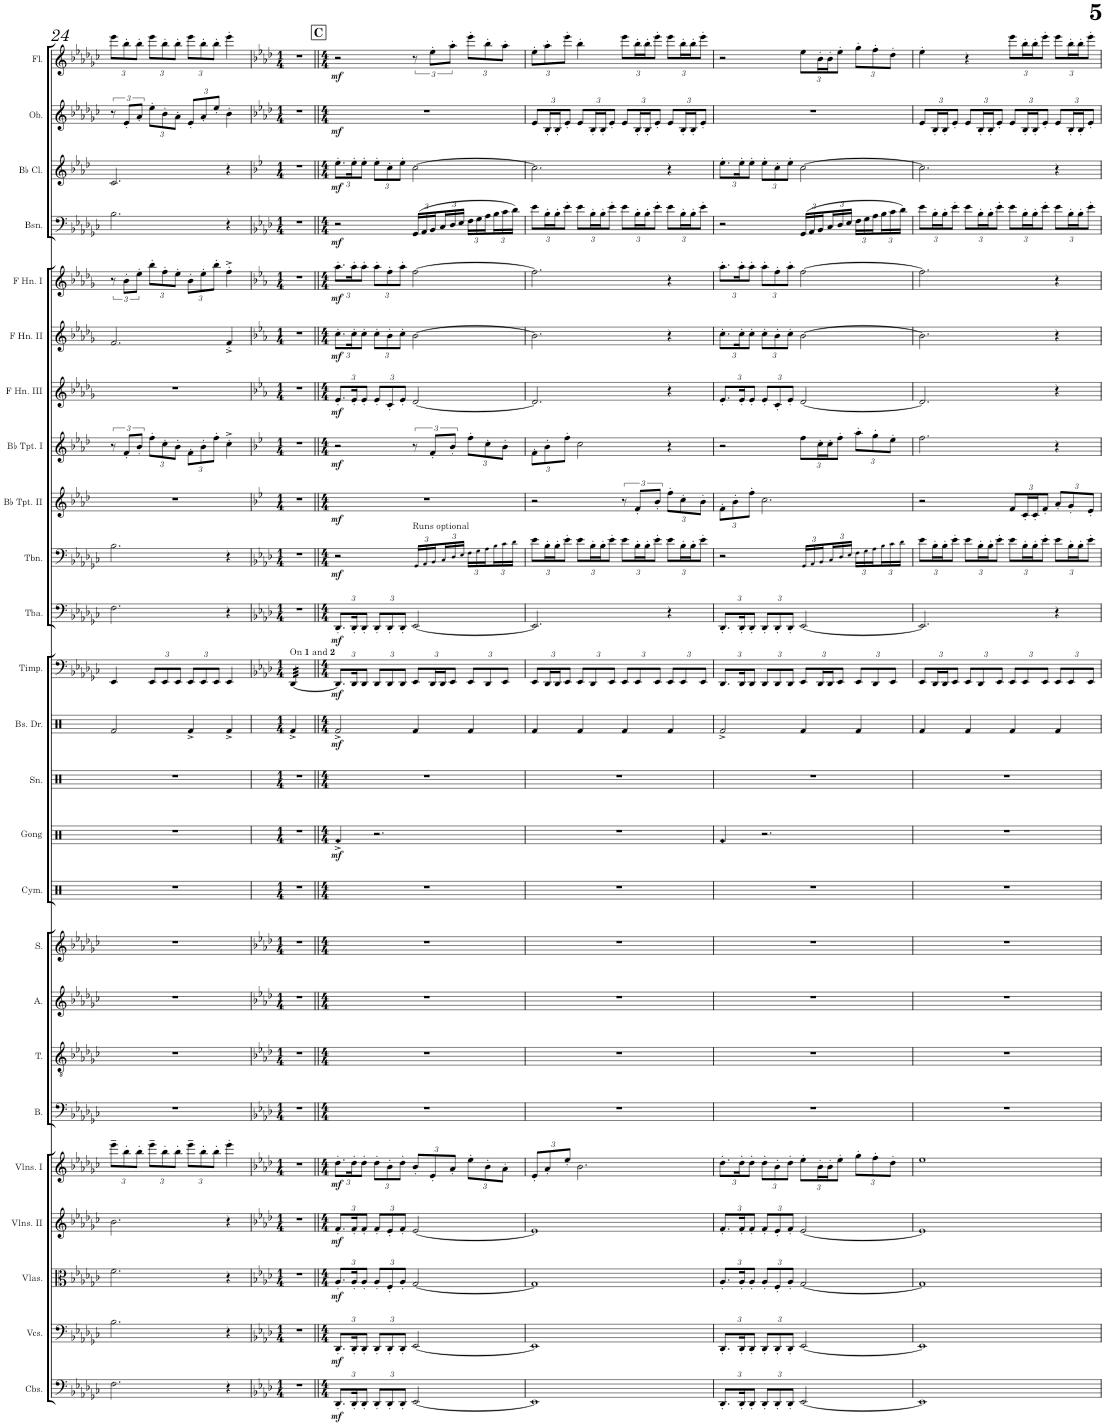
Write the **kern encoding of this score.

**kern	**dynam	**kern	**dynam	**kern	**dynam	**kern	**dynam	**kern	**dynam	**kern	**kern	**kern	**kern	**kern	**kern	**dynam	**kern	**kern	**dynam	**kern	**dynam	**kern	**dynam	**kern	**dynam	**kern	**dynam	**kern	**dynam	**kern	**dynam	**kern	**dynam	**kern	**dynam	**kern	**dynam	**kern	**dynam	**kern	**dynam	**kern	**dynam
*part25	*part25	*part24	*part24	*part23	*part23	*part22	*part22	*part21	*part21	*part20	*part19	*part18	*part17	*part16	*part15	*part15	*part14	*part13	*part13	*part12	*part12	*part11	*part11	*part10	*part10	*part9	*part9	*part8	*part8	*part7	*part7	*part6	*part6	*part5	*part5	*part4	*part4	*part3	*part3	*part2	*part2	*part1	*part1
*staff25	*staff25	*staff24	*staff24	*staff23	*staff23	*staff22	*staff22	*staff21	*staff21	*staff20	*staff19	*staff18	*staff17	*staff16	*staff15	*staff15	*staff14	*staff13	*staff13	*staff12	*staff12	*staff11	*staff11	*staff10	*staff10	*staff9	*staff9	*staff8	*staff8	*staff7	*staff7	*staff6	*staff6	*staff5	*staff5	*staff4	*staff4	*staff3	*staff3	*staff2	*staff2	*staff1	*staff1
*I"Contrabasses	*	*I"Violoncellos	*	*I"Violas	*	*I"Violins II	*	*I"Violins I	*	*I"Bass	*I"Tenor	*I"Alto	*I"Soprano	*I"Cymbals	*I"Gong	*	*I"Snare Drum	*I"Bass Drum	*	*I"Timpani	*	*I"Tuba	*	*I"Trombone	*	*I"Bb Trumpet II	*	*I"Bb Trumpet I	*	*I"F Horn III	*	*I"F Horn II	*	*I"F Horn I	*	*I"Bassoon	*	*I"Bb Clarinet	*	*I"Oboe	*	*I"Flute	*
*I'Cbs.	*	*I'Vcs.	*	*I'Vlas.	*	*I'Vlns. II	*	*I'Vlns. I	*	*I'B.	*I'T.	*I'A.	*I'S.	*I'Cym.	*I'Gong	*	*I'Sn.	*I'Bs. Dr.	*	*I'Timp.	*	*I'Tba.	*	*I'Tbn.	*	*I'Bb Tpt. II	*	*I'Bb Tpt. I	*	*I'F Hn. III	*	*I'F Hn. II	*	*I'F Hn. I	*	*I'Bsn.	*	*I'Bb Cl.	*	*I'Ob.	*	*I'Fl.	*
!!LO:PB:g=z
*clefF4	*	*clefF4	*	*clefC3	*	*clefG2	*	*clefG2	*	*clefF4	*clefGv2	*clefG2	*clefG2	*clefX	*clefX	*	*clefX	*clefX	*	*clefF4	*	*clefF4	*	*clefF4	*	*clefG2	*	*clefG2	*	*clefG2	*	*clefG2	*	*clefG2	*	*clefF4	*	*clefG2	*	*clefG2	*	*clefG2	*
*Trd7c12	*	*	*	*	*	*	*	*	*	*	*	*	*	*	*	*	*	*	*	*	*	*Trd7c12	*	*	*	*Trd1c2	*	*Trd1c2	*	*Trd4c7	*	*Trd4c7	*	*Trd4c7	*	*	*	*Trd1c2	*	*	*	*	*
*k[b-e-a-d-g-c-]	*	*k[b-e-a-d-g-c-]	*	*k[b-e-a-d-g-c-]	*	*k[b-e-a-d-g-c-]	*	*k[b-e-a-d-g-c-]	*	*k[b-e-a-d-g-c-]	*k[b-e-a-d-g-c-]	*k[b-e-a-d-g-c-]	*k[b-e-a-d-g-c-]	*k[]	*k[]	*	*k[]	*k[]	*	*k[b-e-a-d-g-c-]	*	*k[b-e-a-d-g-c-]	*	*k[b-e-a-d-g-c-]	*	*k[b-e-a-d-]	*	*k[b-e-a-d-]	*	*k[b-e-a-d-g-]	*	*k[b-e-a-d-g-]	*	*k[b-e-a-d-g-]	*	*k[b-e-a-d-g-c-]	*	*k[b-e-a-d-]	*	*k[b-e-a-d-g-c-]	*	*k[b-e-a-d-g-c-]	*
*M4/4	*	*M4/4	*	*M4/4	*	*M4/4	*	*M4/4	*	*M4/4	*M4/4	*M4/4	*M4/4	*M4/4	*M4/4	*	*M4/4	*M4/4	*	*M4/4	*	*M4/4	*	*M4/4	*	*M4/4	*	*M4/4	*	*M4/4	*	*M4/4	*	*M4/4	*	*M4/4	*	*M4/4	*	*M4/4	*	*M4/4	*
*	*	*	*	*	*	*	*	*Xbrackettup	*	*	*	*	*	*	*	*	*	*	*	*	*	*	*	*	*	*	*	*	*	*	*	*	*	*	*	*	*	*	*	*	*	*Xbrackettup	*
=24	=24	=24	=24	=24	=24	=24	=24	=24	=24	=24	=24	=24	=24	=24	=24	=24	=24	=24	=24	=24	=24	=24	=24	=24	=24	=24	=24	=24	=24	=24	=24	=24	=24	=24	=24	=24	=24	=24	=24	=24	=24	=24	=24
2.F\	.	2.B-\	.	2.f\	.	2.b-\	.	12eee-~\L	.	1r	1r	1r	1r	1r	1r	.	1r	2Rf/	.	4EE-/	.	2.F\	.	2.B-\	.	1r	.	12r	.	1r	.	2.f/	.	12r	.	2.B-\	.	2.c/	.	12r	.	12eee-\L	.
.	.	.	.	.	.	.	.	12bb-'\	.	.	.	.	.	.	.	.	.	.	.	.	.	.	.	.	.	.	.	12f'/L	.	.	.	.	.	12b-'\L	.	.	.	.	.	12e-'/L	.	12bb-'\	.
.	.	.	.	.	.	.	.	12bb-'\J	.	.	.	.	.	.	.	.	.	.	.	.	.	.	.	.	.	.	.	12b-'/J	.	.	.	.	.	12ee-'\J	.	.	.	.	.	12a-'/J	.	12bb-'\J	.
*	*	*	*	*	*	*	*	*	*	*	*	*	*	*	*	*	*	*	*	*Xbrackettup	*	*	*	*	*	*	*	*Xbrackettup	*	*	*	*	*	*Xbrackettup	*	*	*	*	*	*Xbrackettup	*	*	*
.	.	.	.	.	.	.	.	12eee-~\L	.	.	.	.	.	.	.	.	.	.	.	12EE-/L	.	.	.	.	.	.	.	12ff'\L	.	.	.	.	.	12bb-'\L	.	.	.	.	.	12ee-'\L	.	12eee-\L	.
.	.	.	.	.	.	.	.	12bb-'\	.	.	.	.	.	.	.	.	.	.	.	12EE-/	.	.	.	.	.	.	.	12cc'\	.	.	.	.	.	12ff'\	.	.	.	.	.	12b-'\	.	12bb-'\	.
.	.	.	.	.	.	.	.	12bb-'\J	.	.	.	.	.	.	.	.	.	.	.	12EE-/J	.	.	.	.	.	.	.	12b-'\J	.	.	.	.	.	12ee-'\J	.	.	.	.	.	12a-'\J	.	12bb-'\J	.
.	.	.	.	.	.	.	.	12eee-~\L	.	.	.	.	.	.	.	.	.	4Rf^/	.	12EE-/L	.	.	.	.	.	.	.	12f'\L	.	.	.	.	.	12b-'\L	.	.	.	.	.	12e-'/L	.	12eee-\L	.
.	.	.	.	.	.	.	.	12bb-'\	.	.	.	.	.	.	.	.	.	.	.	12EE-/	.	.	.	.	.	.	.	12b-'\	.	.	.	.	.	12ee-'\	.	.	.	.	.	12a-'/	.	12bb-'\	.
.	.	.	.	.	.	.	.	12bb-'\J	.	.	.	.	.	.	.	.	.	.	.	12EE-/J	.	.	.	.	.	.	.	12ff'\J	.	.	.	.	.	12bb-'\J	.	.	.	.	.	12ee-'/J	.	12bb-'\J	.
4r	.	4r	.	4r	.	4r	.	4eee-'\	.	.	.	.	.	.	.	.	.	4Rf^/	.	4EE-/	.	4r	.	4r	.	.	.	4cc'^\	.	.	.	4f'^/	.	4ff'^\	.	4r	.	4r	.	4b-'\	.	4eee-'\	.
=25	=25	=25	=25	=25	=25	=25	=25	=25	=25	=25	=25	=25	=25	=25	=25	=25	=25	=25	=25	=25	=25	=25	=25	=25	=25	=25	=25	=25	=25	=25	=25	=25	=25	=25	=25	=25	=25	=25	=25	=25	=25	=25	=25
*k[b-e-a-d-]	*	*k[b-e-a-d-]	*	*k[b-e-a-d-]	*	*k[b-e-a-d-]	*	*k[b-e-a-d-]	*	*k[b-e-a-d-]	*k[b-e-a-d-]	*k[b-e-a-d-]	*k[b-e-a-d-]	*	*	*	*	*	*	*k[b-e-a-d-]	*	*k[b-e-a-d-]	*	*k[b-e-a-d-]	*	*k[b-e-]	*	*k[b-e-]	*	*k[b-e-a-]	*	*k[b-e-a-]	*	*k[b-e-a-]	*	*k[b-e-a-d-]	*	*k[b-e-]	*	*k[b-e-a-d-]	*	*k[b-e-a-d-]	*
*M1/4	*	*M1/4	*	*M1/4	*	*M1/4	*	*M1/4	*	*M1/4	*M1/4	*M1/4	*M1/4	*M1/4	*M1/4	*	*M1/4	*M1/4	*	*M1/4	*	*M1/4	*	*M1/4	*	*M1/4	*	*M1/4	*	*M1/4	*	*M1/4	*	*M1/4	*	*M1/4	*	*M1/4	*	*M1/4	*	*M1/4	*
!	!	!	!	!	!	!	!	!	!	!	!	!	!	!	!	!	!	!	!	!LO:TX:a:t=On	!	!	!	!	!	!	!	!	!	!	!	!	!	!	!	!	!	!	!	!	!	!	!
!	!	!	!	!	!	!	!	!	!	!	!	!	!	!	!	!	!	!	!	!LO:TX:a:B:t=1	!	!	!	!	!	!	!	!	!	!	!	!	!	!	!	!	!	!	!	!	!	!	!
!	!	!	!	!	!	!	!	!	!	!	!	!	!	!	!	!	!	!	!	!LO:TX:a:t=and	!	!	!	!	!	!	!	!	!	!	!	!	!	!	!	!	!	!	!	!	!	!	!
!	!	!	!	!	!	!	!	!	!	!	!	!	!	!	!	!	!	!	!	!LO:TX:a:B:t=2	!	!	!	!	!	!	!	!	!	!	!	!	!	!	!	!	!	!	!	!	!	!	!
*	*	*	*	*	*	*	*	*	*	*	*	*	*	*	*	*	*	*	*	*tremolo	*	*	*	*	*	*	*	*	*	*	*	*	*	*	*	*	*	*	*	*	*	*	*
4r	.	4r	.	4r	.	4r	.	4r	.	4r	4r	4r	4r	4r	4r	.	4r	4Rf^/	.	[32DD-/LLL	.	4r	.	4r	.	4r	.	4r	.	4r	.	4r	.	4r	.	4r	.	4r	.	4r	.	4r	.
.	.	.	.	.	.	.	.	.	.	.	.	.	.	.	.	.	.	.	.	32DD-/	.	.	.	.	.	.	.	.	.	.	.	.	.	.	.	.	.	.	.	.	.	.	.
.	.	.	.	.	.	.	.	.	.	.	.	.	.	.	.	.	.	.	.	32DD-/	.	.	.	.	.	.	.	.	.	.	.	.	.	.	.	.	.	.	.	.	.	.	.
.	.	.	.	.	.	.	.	.	.	.	.	.	.	.	.	.	.	.	.	32DD-/	.	.	.	.	.	.	.	.	.	.	.	.	.	.	.	.	.	.	.	.	.	.	.
.	.	.	.	.	.	.	.	.	.	.	.	.	.	.	.	.	.	.	.	32DD-/	.	.	.	.	.	.	.	.	.	.	.	.	.	.	.	.	.	.	.	.	.	.	.
.	.	.	.	.	.	.	.	.	.	.	.	.	.	.	.	.	.	.	.	32DD-/	.	.	.	.	.	.	.	.	.	.	.	.	.	.	.	.	.	.	.	.	.	.	.
.	.	.	.	.	.	.	.	.	.	.	.	.	.	.	.	.	.	.	.	32DD-/	.	.	.	.	.	.	.	.	.	.	.	.	.	.	.	.	.	.	.	.	.	.	.
.	.	.	.	.	.	.	.	.	.	.	.	.	.	.	.	.	.	.	.	32DD-/JJJ	.	.	.	.	.	.	.	.	.	.	.	.	.	.	.	.	.	.	.	.	.	.	.
*	*	*	*	*	*	*	*	*	*	*	*	*	*	*	*	*	*	*	*	*Xtremolo	*	*	*	*	*	*	*	*	*	*	*	*	*	*	*	*	*	*	*	*	*	*	*
!!LO:REH:place=s1:a:B:cj:fs=14:t=C
=26||	=26||	=26||	=26||	=26||	=26||	=26||	=26||	=26||	=26||	=26||	=26||	=26||	=26||	=26||	=26||	=26||	=26||	=26||	=26||	=26||	=26||	=26||	=26||	=26||	=26||	=26||	=26||	=26||	=26||	=26||	=26||	=26||	=26||	=26||	=26||	=26||	=26||	=26||	=26||	=26||	=26||	=26||	=26||
*M4/4	*	*M4/4	*	*M4/4	*	*M4/4	*	*M4/4	*	*M4/4	*M4/4	*M4/4	*M4/4	*M4/4	*M4/4	*	*M4/4	*M4/4	*	*M4/4	*	*M4/4	*	*M4/4	*	*M4/4	*	*M4/4	*	*M4/4	*	*M4/4	*	*M4/4	*	*M4/4	*	*M4/4	*	*M4/4	*	*M4/4	*
*Xbrackettup	*	*Xbrackettup	*	*Xbrackettup	*	*Xbrackettup	*	*	*	*	*	*	*	*	*	*	*	*	*	*	*	*	*	*	*	*	*	*	*	*	*	*	*	*	*	*	*	*	*	*	*	*	*
!	!	!	!	!	!	!	!	!	!	!	!	!	!	!	!LO:N:head=diamond	!	!	!	!	!	!	!	!	!	!	!	!	!	!	!	!	!	!	!	!	!	!	!	!	!	!	!	!
*	*	*	*	*	*	*	*	*	*	*	*	*	*	*	*	*	*	*	*	*	*	*Xbrackettup	*	*	*	*	*	*	*	*Xbrackettup	*	*Xbrackettup	*	*	*	*	*	*Xbrackettup	*	*	*	*	*
!	!LO:DY:b	!	!LO:DY:b	!	!LO:DY:b	!	!LO:DY:b	!	!LO:DY:b	!	!	!	!	!	!	!LO:DY:b	!	!	!LO:DY:b	!	!LO:DY:b	!	!LO:DY:b	!	!LO:DY:b	!	!LO:DY:b	!	!LO:DY:b	!	!LO:DY:b	!	!LO:DY:b	!	!LO:DY:b	!	!LO:DY:b	!	!LO:DY:b	!	!LO:DY:b	!	!LO:DY:b
12.DD-'/L	mf	12.DD-'/L	mf	12.A-'/L	mf	12.f'/L	mf	12.dd-'\L	mf	1r	1r	1r	1r	1r	4Rf^/	mf	1r	2Rf^/	mf	12.DD-/L]	mf	12.DD-'/L	mf	2r	mf	1r	mf	2r	mf	12.e-'/L	mf	12.cc'\L	mf	12.aa-'\L	mf	2r	mf	12.ee-'\L	mf	1r	mf	2r	mf
24DD-'/K	.	24DD-'/K	.	24A-'/K	.	24f'/K	.	24dd-'\K	.	.	.	.	.	.	.	.	.	.	.	24DD-/K	.	24DD-'/K	.	.	.	.	.	.	.	24e-'/K	.	24cc'\K	.	24aa-'\K	.	.	.	24ee-'\K	.	.	.	.	.
12DD-'/J	.	12DD-'/J	.	12A-'/J	.	12f'/J	.	12dd-'\J	.	.	.	.	.	.	.	.	.	.	.	12DD-/J	.	12DD-'/J	.	.	.	.	.	.	.	12e-'/J	.	12cc'\J	.	12aa-'\J	.	.	.	12ee-'\J	.	.	.	.	.
12DD-'/L	.	12DD-'/L	.	12A-'/L	.	12f'/L	.	12dd-'\L	.	.	.	.	.	.	2.r	.	.	.	.	12DD-/L	.	12DD-'/L	.	.	.	.	.	.	.	12e-'/L	.	12cc'\L	.	12aa-'\L	.	.	.	12ee-'\L	.	.	.	.	.
12DD-'/	.	12DD-'/	.	12F'/	.	12e-'/	.	12b-'\	.	.	.	.	.	.	.	.	.	.	.	12DD-/	.	12DD-'/	.	.	.	.	.	.	.	12c'/	.	12b-'\	.	12ff'\	.	.	.	12cc'\	.	.	.	.	.
12DD-'/J	.	12DD-'/J	.	12A-'/J	.	12f'/J	.	12dd-'\J	.	.	.	.	.	.	.	.	.	.	.	12DD-/J	.	12DD-'/J	.	.	.	.	.	.	.	12e-'/J	.	12cc'\J	.	12aa-'\J	.	.	.	12ee-'\J	.	.	.	.	.
*	*	*	*	*	*	*	*	*	*	*	*	*	*	*	*	*	*	*	*	*	*	*	*	*Xbrackettup	*	*	*	*brackettup	*	*	*	*	*	*	*	*Xbrackettup	*	*	*	*	*	*brackettup	*
!	!	!	!	!	!	!	!	!	!	!	!	!	!	!	!	!	!	!	!	!	!	!	!	!LO:TX:a:t=Runs optional	!	!	!	!	!	!	!	!	!	!	!	!	!	!	!	!	!	!	!
[2EE-/	.	[2EE-/	.	[2G/	.	[2e-/	.	12b-'/L	.	.	.	.	.	.	.	.	.	4Rf/	.	12EE-/L	.	[2EE-/	.	24GG!/LL	.	.	.	12r	.	[2d/	.	[2b-\	.	[2ff\	.	(24GG/LL	.	[2cc\	.	.	.	12r	.
.	.	.	.	.	.	.	.	.	.	.	.	.	.	.	.	.	.	.	.	.	.	.	.	24AA-!/	.	.	.	.	.	.	.	.	.	.	.	24AA-/	.	.	.	.	.	.	.
.	.	.	.	.	.	.	.	12e-'/	.	.	.	.	.	.	.	.	.	.	.	24DD-/L	.	.	.	24BB-!/	.	.	.	12f'/L	.	.	.	.	.	.	.	24BB-/	.	.	.	.	.	12ee-'\L	.
.	.	.	.	.	.	.	.	.	.	.	.	.	.	.	.	.	.	.	.	24DD-/J	.	.	.	24C!/	.	.	.	.	.	.	.	.	.	.	.	24C/	.	.	.	.	.	.	.
.	.	.	.	.	.	.	.	12a-'/J	.	.	.	.	.	.	.	.	.	.	.	12EE-/J	.	.	.	24D-!/	.	.	.	12b-'/J	.	.	.	.	.	.	.	24D-/	.	.	.	.	.	12aa-'\J	.
.	.	.	.	.	.	.	.	.	.	.	.	.	.	.	.	.	.	.	.	.	.	.	.	24E-!/JJ	.	.	.	.	.	.	.	.	.	.	.	24E-/JJ	.	.	.	.	.	.	.
*	*	*	*	*	*	*	*	*	*	*	*	*	*	*	*	*	*	*	*	*	*	*	*	*	*	*	*	*Xbrackettup	*	*	*	*	*	*	*	*	*	*	*	*	*	*Xbrackettup	*
.	.	.	.	.	.	.	.	12ee-'\L	.	.	.	.	.	.	.	.	.	4Rf/	.	12EE-/L	.	.	.	24F!\LL	.	.	.	12ff'\L	.	.	.	.	.	.	.	24F\LL	.	.	.	.	.	12eee-'\L	.
.	.	.	.	.	.	.	.	.	.	.	.	.	.	.	.	.	.	.	.	.	.	.	.	24G!\	.	.	.	.	.	.	.	.	.	.	.	24G\	.	.	.	.	.	.	.
.	.	.	.	.	.	.	.	12b-'\	.	.	.	.	.	.	.	.	.	.	.	12DD-/	.	.	.	24A-!\	.	.	.	12cc'\	.	.	.	.	.	.	.	24A-\	.	.	.	.	.	12bb-'\	.
.	.	.	.	.	.	.	.	.	.	.	.	.	.	.	.	.	.	.	.	.	.	.	.	24B-!\	.	.	.	.	.	.	.	.	.	.	.	24B-\	.	.	.	.	.	.	.
.	.	.	.	.	.	.	.	12a-'\J	.	.	.	.	.	.	.	.	.	.	.	12EE-/J	.	.	.	24c!\	.	.	.	12b-'\J	.	.	.	.	.	.	.	24c\	.	.	.	.	.	12aa-'\J	.
.	.	.	.	.	.	.	.	.	.	.	.	.	.	.	.	.	.	.	.	.	.	.	.	24d-!\JJ	.	.	.	.	.	.	.	.	.	.	.	24d-\JJ)	.	.	.	.	.	.	.
=27	=27	=27	=27	=27	=27	=27	=27	=27	=27	=27	=27	=27	=27	=27	=27	=27	=27	=27	=27	=27	=27	=27	=27	=27	=27	=27	=27	=27	=27	=27	=27	=27	=27	=27	=27	=27	=27	=27	=27	=27	=27	=27	=27
1EE-]	.	1EE-]	.	1G]	.	1e-]	.	12e-'/L	.	1r	1r	1r	1r	1r	1r	.	1r	4Rf/	.	12EE-/L	.	2.EE-/]	.	12e-\L	.	2r	.	12f'\L	.	2.d/]	.	2.b-\]	.	2.ff\]	.	12e-\L	.	2.cc\]	.	12e-/L	.	12ee-'\L	.
.	.	.	.	.	.	.	.	12a-'/	.	.	.	.	.	.	.	.	.	.	.	24DD-/L	.	.	.	24B-'\L	.	.	.	12b-'\	.	.	.	.	.	.	.	24B-'\L	.	.	.	24B-'/L	.	12aa-'\	.
.	.	.	.	.	.	.	.	.	.	.	.	.	.	.	.	.	.	.	.	24DD-/J	.	.	.	24B-'\J	.	.	.	.	.	.	.	.	.	.	.	24B-'\J	.	.	.	24B-'/J	.	.	.
.	.	.	.	.	.	.	.	12ee-'/J	.	.	.	.	.	.	.	.	.	.	.	12EE-/J	.	.	.	12e-'\J	.	.	.	12ff'\J	.	.	.	.	.	.	.	12e-'\J	.	.	.	12e-'/J	.	12eee-'\J	.
.	.	.	.	.	.	.	.	2.b-\	.	.	.	.	.	.	.	.	.	4Rf/	.	12EE-/L	.	.	.	12e-\L	.	.	.	2cc\	.	.	.	.	.	.	.	12e-\L	.	.	.	12e-/L	.	4bb-'\	.
.	.	.	.	.	.	.	.	.	.	.	.	.	.	.	.	.	.	.	.	12DD-/	.	.	.	24B-'\L	.	.	.	.	.	.	.	.	.	.	.	24B-'\L	.	.	.	24B-'/L	.	.	.
.	.	.	.	.	.	.	.	.	.	.	.	.	.	.	.	.	.	.	.	.	.	.	.	24B-'\J	.	.	.	.	.	.	.	.	.	.	.	24B-'\J	.	.	.	24B-'/J	.	.	.
.	.	.	.	.	.	.	.	.	.	.	.	.	.	.	.	.	.	.	.	12EE-/J	.	.	.	12e-'\J	.	.	.	.	.	.	.	.	.	.	.	12e-'\J	.	.	.	12e-'/J	.	.	.
.	.	.	.	.	.	.	.	.	.	.	.	.	.	.	.	.	.	4Rf/	.	12EE-/L	.	.	.	12e-\L	.	12r	.	.	.	.	.	.	.	.	.	12e-\L	.	.	.	12e-/L	.	12eee-\L	.
.	.	.	.	.	.	.	.	.	.	.	.	.	.	.	.	.	.	.	.	12EE-/	.	.	.	24B-'\L	.	12f'/L	.	.	.	.	.	.	.	.	.	24B-'\L	.	.	.	24B-'/L	.	24bb-'\L	.
.	.	.	.	.	.	.	.	.	.	.	.	.	.	.	.	.	.	.	.	.	.	.	.	24B-'\J	.	.	.	.	.	.	.	.	.	.	.	24B-'\J	.	.	.	24B-'/J	.	24bb-'\J	.
.	.	.	.	.	.	.	.	.	.	.	.	.	.	.	.	.	.	.	.	12EE-/J	.	.	.	12e-'\J	.	12b-'/J	.	.	.	.	.	.	.	.	.	12e-'\J	.	.	.	12e-'/J	.	12eee-'\J	.
*	*	*	*	*	*	*	*	*	*	*	*	*	*	*	*	*	*	*	*	*	*	*	*	*	*	*Xbrackettup	*	*	*	*	*	*	*	*	*	*	*	*	*	*	*	*	*
.	.	.	.	.	.	.	.	.	.	.	.	.	.	.	.	.	.	4Rf/	.	12EE-/L	.	4r	.	12e-\L	.	12ff'\L	.	4r	.	4r	.	4r	.	4r	.	12e-\L	.	4r	.	12e-/L	.	12eee-\L	.
.	.	.	.	.	.	.	.	.	.	.	.	.	.	.	.	.	.	.	.	12EE-/	.	.	.	24B-'\L	.	12cc'\	.	.	.	.	.	.	.	.	.	24B-'\L	.	.	.	24B-'/L	.	24bb-'\L	.
.	.	.	.	.	.	.	.	.	.	.	.	.	.	.	.	.	.	.	.	.	.	.	.	24B-'\J	.	.	.	.	.	.	.	.	.	.	.	24B-'\J	.	.	.	24B-'/J	.	24bb-'\J	.
.	.	.	.	.	.	.	.	.	.	.	.	.	.	.	.	.	.	.	.	12EE-/J	.	.	.	12e-'\J	.	12b-'\J	.	.	.	.	.	.	.	.	.	12e-'\J	.	.	.	12e-'/J	.	12eee-'\J	.
=28	=28	=28	=28	=28	=28	=28	=28	=28	=28	=28	=28	=28	=28	=28	=28	=28	=28	=28	=28	=28	=28	=28	=28	=28	=28	=28	=28	=28	=28	=28	=28	=28	=28	=28	=28	=28	=28	=28	=28	=28	=28	=28	=28
!	!	!	!	!	!	!	!	!	!	!	!	!	!	!	!LO:N:head=diamond	!	!	!	!	!	!	!	!	!	!	!	!	!	!	!	!	!	!	!	!	!	!	!	!	!	!	!	!
12.DD-'/L	.	12.DD-'/L	.	12.A-'/L	.	12.f'/L	.	12.dd-'\L	.	1r	1r	1r	1r	1r	4Rf/	.	1r	2Rf^/	.	12.DD-/L	.	12.DD-'/L	.	2r	.	12f'\L	.	2r	.	12.e-'/L	.	12.cc'\L	.	12.aa-'\L	.	2r	.	12.ee-'\L	.	1r	.	2r	.
.	.	.	.	.	.	.	.	.	.	.	.	.	.	.	.	.	.	.	.	.	.	.	.	.	.	12b-'\	.	.	.	.	.	.	.	.	.	.	.	.	.	.	.	.	.
24DD-'/K	.	24DD-'/K	.	24A-'/K	.	24f'/K	.	24dd-'\K	.	.	.	.	.	.	.	.	.	.	.	24DD-/K	.	24DD-'/K	.	.	.	.	.	.	.	24e-'/K	.	24cc'\K	.	24aa-'\K	.	.	.	24ee-'\K	.	.	.	.	.
12DD-'/J	.	12DD-'/J	.	12A-'/J	.	12f'/J	.	12dd-'\J	.	.	.	.	.	.	.	.	.	.	.	12DD-/J	.	12DD-'/J	.	.	.	12ff'\J	.	.	.	12e-'/J	.	12cc'\J	.	12aa-'\J	.	.	.	12ee-'\J	.	.	.	.	.
12DD-'/L	.	12DD-'/L	.	12A-'/L	.	12f'/L	.	12dd-'\L	.	.	.	.	.	.	2.r	.	.	.	.	12DD-/L	.	12DD-'/L	.	.	.	2.cc\	.	.	.	12e-'/L	.	12cc'\L	.	12aa-'\L	.	.	.	12ee-'\L	.	.	.	.	.
12DD-'/	.	12DD-'/	.	12F'/	.	12e-'/	.	12b-'\	.	.	.	.	.	.	.	.	.	.	.	12DD-/	.	12DD-'/	.	.	.	.	.	.	.	12c'/	.	12b-'\	.	12ff'\	.	.	.	12cc'\	.	.	.	.	.
12DD-'/J	.	12DD-'/J	.	12A-'/J	.	12f'/J	.	12dd-'\J	.	.	.	.	.	.	.	.	.	.	.	12DD-/J	.	12DD-'/J	.	.	.	.	.	.	.	12e-'/J	.	12cc'\J	.	12aa-'\J	.	.	.	12ee-'\J	.	.	.	.	.
[2EE-/	.	[2EE-/	.	[2G/	.	[2e-/	.	12ee-'\L	.	.	.	.	.	.	.	.	.	4Rf/	.	12EE-/L	.	[2EE-/	.	24GG!/LL	.	.	.	12ff\L	.	[2d/	.	[2b-\	.	[2ff\	.	(24GG/LL	.	[2cc\	.	.	.	12ee-\L	.
.	.	.	.	.	.	.	.	.	.	.	.	.	.	.	.	.	.	.	.	.	.	.	.	24AA-!/	.	.	.	.	.	.	.	.	.	.	.	24AA-/	.	.	.	.	.	.	.
.	.	.	.	.	.	.	.	24b-'\L	.	.	.	.	.	.	.	.	.	.	.	24DD-/L	.	.	.	24BB-!/	.	.	.	24cc'\L	.	.	.	.	.	.	.	24BB-/	.	.	.	.	.	24b-'\L	.
.	.	.	.	.	.	.	.	24b-'\J	.	.	.	.	.	.	.	.	.	.	.	24DD-/J	.	.	.	24C!/	.	.	.	24cc'\J	.	.	.	.	.	.	.	24C/	.	.	.	.	.	24b-'\J	.
.	.	.	.	.	.	.	.	12ee-'\J	.	.	.	.	.	.	.	.	.	.	.	12EE-/J	.	.	.	24D-!/	.	.	.	12ff'\J	.	.	.	.	.	.	.	24D-/	.	.	.	.	.	12ee-'\J	.
.	.	.	.	.	.	.	.	.	.	.	.	.	.	.	.	.	.	.	.	.	.	.	.	24E-!/JJ	.	.	.	.	.	.	.	.	.	.	.	24E-/JJ	.	.	.	.	.	.	.
.	.	.	.	.	.	.	.	12gg'\L	.	.	.	.	.	.	.	.	.	4Rf/	.	12EE-/L	.	.	.	24F!\LL	.	.	.	12aa'\L	.	.	.	.	.	.	.	24F\LL	.	.	.	.	.	12gg'\L	.
.	.	.	.	.	.	.	.	.	.	.	.	.	.	.	.	.	.	.	.	.	.	.	.	24G!\	.	.	.	.	.	.	.	.	.	.	.	24G\	.	.	.	.	.	.	.
.	.	.	.	.	.	.	.	12ff'\	.	.	.	.	.	.	.	.	.	.	.	12DD-/	.	.	.	24A-!\	.	.	.	12gg'\	.	.	.	.	.	.	.	24A-\	.	.	.	.	.	12ff'\	.
.	.	.	.	.	.	.	.	.	.	.	.	.	.	.	.	.	.	.	.	.	.	.	.	24B-!\	.	.	.	.	.	.	.	.	.	.	.	24B-\	.	.	.	.	.	.	.
.	.	.	.	.	.	.	.	12dd-'\J	.	.	.	.	.	.	.	.	.	.	.	12EE-/J	.	.	.	24c!\	.	.	.	12ee-'\J	.	.	.	.	.	.	.	24c\	.	.	.	.	.	12dd-'\J	.
.	.	.	.	.	.	.	.	.	.	.	.	.	.	.	.	.	.	.	.	.	.	.	.	24d-!\JJ	.	.	.	.	.	.	.	.	.	.	.	24d-\JJ)	.	.	.	.	.	.	.
=29	=29	=29	=29	=29	=29	=29	=29	=29	=29	=29	=29	=29	=29	=29	=29	=29	=29	=29	=29	=29	=29	=29	=29	=29	=29	=29	=29	=29	=29	=29	=29	=29	=29	=29	=29	=29	=29	=29	=29	=29	=29	=29	=29
1EE-]	.	1EE-]	.	1G]	.	1e-]	.	1ee-	.	1r	1r	1r	1r	1r	1r	.	1r	4Rf/	.	12EE-/L	.	2.EE-/]	.	12e-\L	.	2r	.	2.ff\	.	2.d/]	.	2.b-\]	.	2.ff\]	.	12e-\L	.	2.cc\]	.	12e-/L	.	4ee-'\	.
.	.	.	.	.	.	.	.	.	.	.	.	.	.	.	.	.	.	.	.	24DD-/L	.	.	.	24B-'\L	.	.	.	.	.	.	.	.	.	.	.	24B-'\L	.	.	.	24B-'/L	.	.	.
.	.	.	.	.	.	.	.	.	.	.	.	.	.	.	.	.	.	.	.	24DD-/J	.	.	.	24B-'\J	.	.	.	.	.	.	.	.	.	.	.	24B-'\J	.	.	.	24B-'/J	.	.	.
.	.	.	.	.	.	.	.	.	.	.	.	.	.	.	.	.	.	.	.	12EE-/J	.	.	.	12e-'\J	.	.	.	.	.	.	.	.	.	.	.	12e-'\J	.	.	.	12e-'/J	.	.	.
.	.	.	.	.	.	.	.	.	.	.	.	.	.	.	.	.	.	4Rf/	.	12EE-/L	.	.	.	12e-\L	.	.	.	.	.	.	.	.	.	.	.	12e-\L	.	.	.	12e-/L	.	4r	.
.	.	.	.	.	.	.	.	.	.	.	.	.	.	.	.	.	.	.	.	12DD-/	.	.	.	24B-'\L	.	.	.	.	.	.	.	.	.	.	.	24B-'\L	.	.	.	24B-'/L	.	.	.
.	.	.	.	.	.	.	.	.	.	.	.	.	.	.	.	.	.	.	.	.	.	.	.	24B-'\J	.	.	.	.	.	.	.	.	.	.	.	24B-'\J	.	.	.	24B-'/J	.	.	.
.	.	.	.	.	.	.	.	.	.	.	.	.	.	.	.	.	.	.	.	12EE-/J	.	.	.	12e-'\J	.	.	.	.	.	.	.	.	.	.	.	12e-'\J	.	.	.	12e-'/J	.	.	.
.	.	.	.	.	.	.	.	.	.	.	.	.	.	.	.	.	.	4Rf/	.	12EE-/L	.	.	.	12e-\L	.	12f/L	.	.	.	.	.	.	.	.	.	12e-\L	.	.	.	12e-/L	.	12eee-\L	.
.	.	.	.	.	.	.	.	.	.	.	.	.	.	.	.	.	.	.	.	12EE-/	.	.	.	24B-'\L	.	24c'/L	.	.	.	.	.	.	.	.	.	24B-'\L	.	.	.	24B-'/L	.	24bb-'\L	.
.	.	.	.	.	.	.	.	.	.	.	.	.	.	.	.	.	.	.	.	.	.	.	.	24B-'\J	.	24c'/J	.	.	.	.	.	.	.	.	.	24B-'\J	.	.	.	24B-'/J	.	24bb-'\J	.
.	.	.	.	.	.	.	.	.	.	.	.	.	.	.	.	.	.	.	.	12EE-/J	.	.	.	12e-'\J	.	12f'/J	.	.	.	.	.	.	.	.	.	12e-'\J	.	.	.	12e-'/J	.	12eee-'\J	.
.	.	.	.	.	.	.	.	.	.	.	.	.	.	.	.	.	.	4Rf/	.	12EE-/L	.	4r	.	12e-\L	.	12a'/L	.	4r	.	4r	.	4r	.	4r	.	12e-\L	.	4r	.	12e-/L	.	12eee-\L	.
.	.	.	.	.	.	.	.	.	.	.	.	.	.	.	.	.	.	.	.	12EE-/	.	.	.	24B-'\L	.	12g'/	.	.	.	.	.	.	.	.	.	24B-'\L	.	.	.	24B-'/L	.	24bb-'\L	.
.	.	.	.	.	.	.	.	.	.	.	.	.	.	.	.	.	.	.	.	.	.	.	.	24B-'\J	.	.	.	.	.	.	.	.	.	.	.	24B-'\J	.	.	.	24B-'/J	.	24bb-'\J	.
.	.	.	.	.	.	.	.	.	.	.	.	.	.	.	.	.	.	.	.	12EE-/J	.	.	.	12e-'\J	.	12e-'/J	.	.	.	.	.	.	.	.	.	12e-'\J	.	.	.	12e-'/J	.	12eee-'\J	.
=	=	=	=	=	=	=	=	=	=	=	=	=	=	=	=	=	=	=	=	=	=	=	=	=	=	=	=	=	=	=	=	=	=	=	=	=	=	=	=	=	=	=	=
*-	*-	*-	*-	*-	*-	*-	*-	*-	*-	*-	*-	*-	*-	*-	*-	*-	*-	*-	*-	*-	*-	*-	*-	*-	*-	*-	*-	*-	*-	*-	*-	*-	*-	*-	*-	*-	*-	*-	*-	*-	*-	*-	*-
